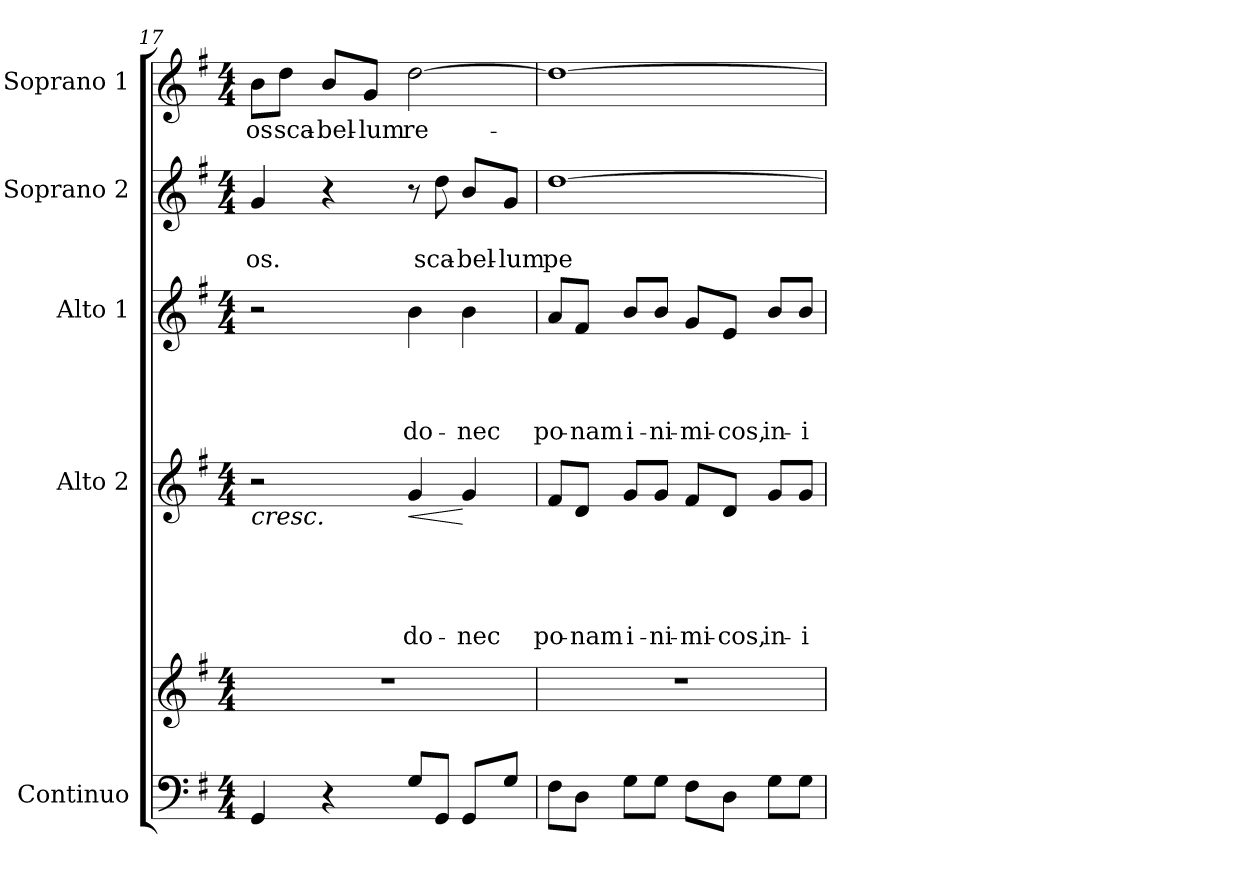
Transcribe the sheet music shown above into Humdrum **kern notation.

**kern	**kern	**kern	**text	**text	**text	**text	**text	**dynam	**kern	**text	**text	**text	**text	**kern	**text	**text	**kern	**text
*part5	*part5	*part4	*part4	*part4	*part4	*part4	*part4	*part4	*part3	*part3	*part3	*part3	*part3	*part2	*part2	*part2	*part1	*part1
*staff6	*staff5	*staff4	*staff4	*staff4	*staff4	*staff4	*staff4	*staff4	*staff3	*staff3	*staff3	*staff3	*staff3	*staff2	*staff2	*staff2	*staff1	*staff1
*I"Continuo	*	*I"Alto 2	*	*	*	*	*	*	*I"Alto 1	*	*	*	*	*I"Soprano 2	*	*	*I"Soprano 1	*
*	*	*I'A. 2	*	*	*	*	*	*	*I'A. 1	*	*	*	*	*I'S. 2	*	*	*I'S. 1	*
*clefF4	*clefG2	*clefG2	*	*	*	*	*	*	*clefG2	*	*	*	*	*clefG2	*	*	*clefG2	*
*k[f#]	*k[f#]	*k[f#]	*	*	*	*	*	*	*k[f#]	*	*	*	*	*k[f#]	*	*	*k[f#]	*
*G:	*G:	*G:	*	*	*	*	*	*	*G:	*	*	*	*	*G:	*	*	*G:	*
*M4/4	*M4/4	*M4/4	*	*	*	*	*	*	*M4/4	*	*	*	*	*M4/4	*	*	*M4/4	*
=17	=17	=17	=17	=17	=17	=17	=17	=17	=17	=17	=17	=17	=17	=17	=17	=17	=17	=17
!	!	!	!	!	!	!	!	!LO:HP:b	!	!	!	!	!	!	!	!LO:LY:b	!	!LO:LY:b
4GG/	1r	2r	.	.	.	.	.	<	2r	.	.	.	.	4g/	.	-os.	8b\L	-os
!	!	!	!	!	!	!	!	!	!	!	!	!	!	!	!	!	!	!LO:LY:b
.	.	.	.	.	.	.	.	.	.	.	.	.	.	.	.	.	8dd\J	sca-
!	!	!	!	!	!	!	!	!	!	!	!	!	!	!	!	!	!	!LO:LY:b
4r	.	.	.	.	.	.	.	.	.	.	.	.	.	4r	.	.	8b/L	-bel-
!	!	!	!	!	!	!	!	!	!	!	!	!	!	!	!	!	!	!LO:LY:b
.	.	.	.	.	.	.	.	.	.	.	.	.	.	.	.	.	8g/J	-lum
!	!	!	!	!	!	!	!LO:LY:b	!LO:HP:b	!	!	!	!	!LO:LY:b	!	!	!	!	!LO:LY:b
8G/L	.	4g/	.	.	.	.	do-	<	4b\	.	.	.	do-	8r	.	.	[>2dd\	re-
!	!	!	!	!	!	!	!	!	!	!	!	!	!	!	!	!LO:LY:b	!	!
8GG/J	.	.	.	.	.	.	.	.	.	.	.	.	.	8dd\	.	sca-	.	.
!	!	!	!	!	!	!	!LO:LY:b	!	!	!	!	!	!LO:LY:b	!	!	!LO:LY:b	!	!
8GG/L	.	4g/	.	.	.	.	-nec	[	4b\	.	.	.	-nec	8b/L	.	-bel-	.	.
!	!	!	!	!	!	!	!	!	!	!	!	!	!	!	!	!LO:LY:b	!	!
8G/J	.	.	.	.	.	.	.	.	.	.	.	.	.	8g/J	.	-lum	.	.
.	.	.	.	.	.	.	.	[	.	.	.	.	.	.	.	.	.	.
=18	=18	=18	=18	=18	=18	=18	=18	=18	=18	=18	=18	=18	=18	=18	=18	=18	=18	=18
!	!	!	!	!	!	!	!LO:LY:b	!	!	!	!	!	!LO:LY:b	!	!	!LO:LY:b	!	!
8F#\L	1r	8f#/L	.	.	.	.	po-	.	8a/L	.	.	.	po-	[>1dd	.	pe-	1dd_	.
!	!	!	!	!	!	!	!LO:LY:b	!	!	!	!	!	!LO:LY:b	!	!	!	!	!
8D\J	.	8d/J	.	.	.	.	-nam	.	8f#/J	.	.	.	-nam	.	.	.	.	.
!	!	!	!	!	!	!	!LO:LY:b	!	!	!	!	!	!LO:LY:b	!	!	!	!	!
8G\L	.	8g/L	.	.	.	.	i-	.	8b/L	.	.	.	i-	.	.	.	.	.
!	!	!	!	!	!	!	!LO:LY:b	!	!	!	!	!	!LO:LY:b	!	!	!	!	!
8G\J	.	8g/J	.	.	.	.	-ni-	.	8b/J	.	.	.	-ni-	.	.	.	.	.
!	!	!	!	!	!	!	!LO:LY:b	!	!	!	!	!	!LO:LY:b	!	!	!	!	!
8F#\L	.	8f#/L	.	.	.	.	-mi-	.	8g/L	.	.	.	-mi-	.	.	.	.	.
!	!	!	!	!	!	!	!LO:LY:b	!	!	!	!	!	!LO:LY:b	!	!	!	!	!
8D\J	.	8d/J	.	.	.	.	-cos,	.	8e/J	.	.	.	-cos,	.	.	.	.	.
!	!	!	!	!	!	!	!LO:LY:b	!	!	!	!	!	!LO:LY:b	!	!	!	!	!
8G\L	.	8g/L	.	.	.	.	in-	.	8b/L	.	.	.	in-	.	.	.	.	.
!	!	!	!	!	!	!	!LO:LY:b	!	!	!	!	!	!LO:LY:b	!	!	!	!	!
8G\J	.	8g/J	.	.	.	.	-i-	.	8b/J	.	.	.	-i-	.	.	.	.	.
=	=	=	=	=	=	=	=	=	=	=	=	=	=	=	=	=	=	=
*-	*-	*-	*-	*-	*-	*-	*-	*-	*-	*-	*-	*-	*-	*-	*-	*-	*-	*-
